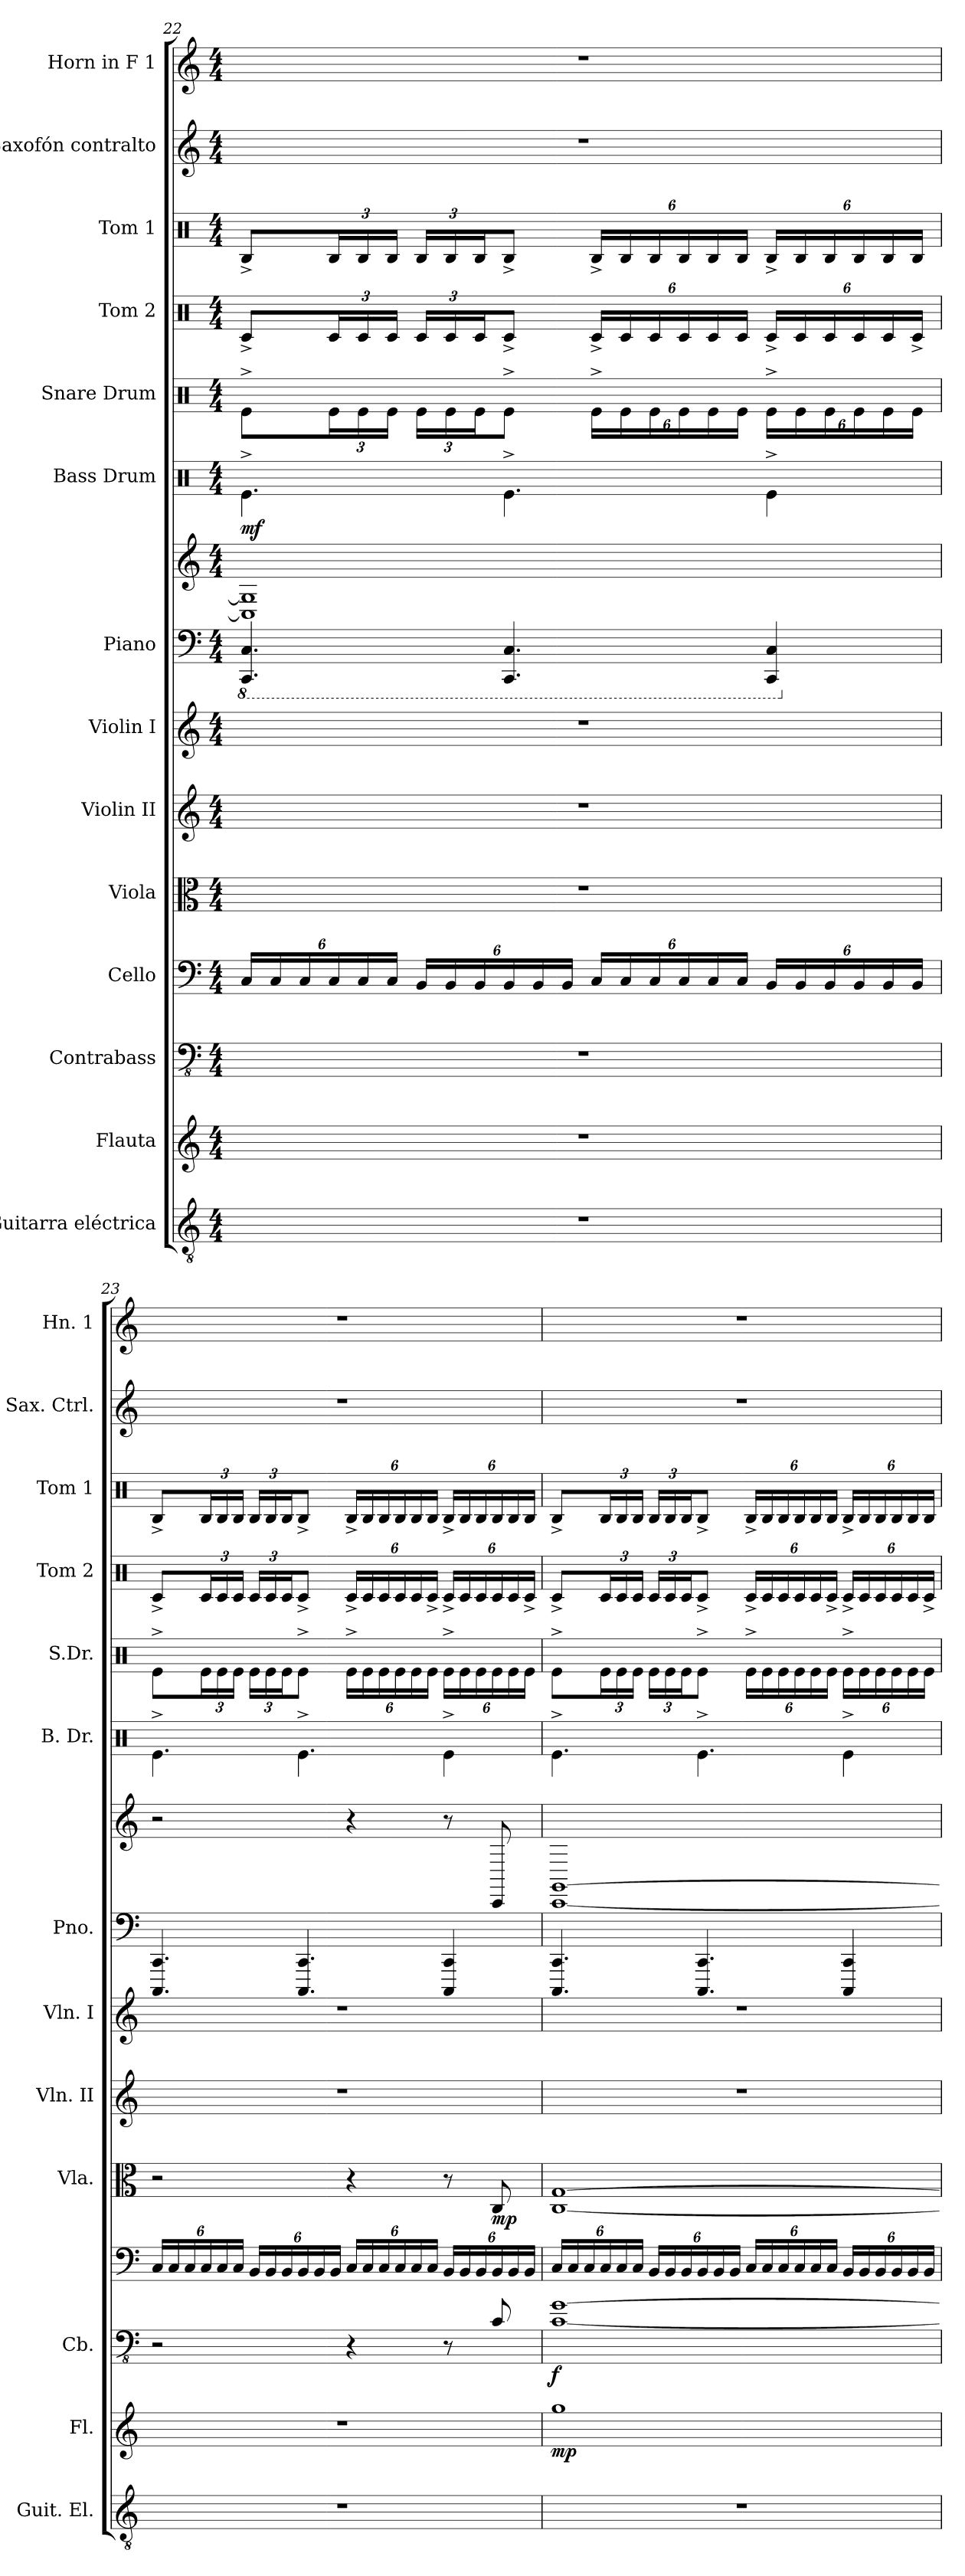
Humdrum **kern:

**kern	**kern	**dynam	**kern	**dynam	**kern	**kern	**dynam	**kern	**kern	**kern	**kern	**kern	**dynam	**kern	**kern	**kern	**kern	**kern
*part14	*part13	*part13	*part12	*part12	*part11	*part10	*part10	*part9	*part8	*part7	*part7	*part6	*part6	*part5	*part4	*part3	*part2	*part1
*staff15	*staff14	*staff14	*staff13	*staff13	*staff12	*staff11	*staff11	*staff10	*staff9	*staff8	*staff7	*staff6	*staff6	*staff5	*staff4	*staff3	*staff2	*staff1
*I"Guitarra eléctrica	*I"Flauta	*	*I"Contrabass	*	*I"Cello	*I"Viola	*	*I"Violin II	*I"Violin I	*I"Piano	*	*I"Bass Drum	*	*I"Snare Drum	*I"Tom 2	*I"Tom 1	*I"Saxofón contralto	*I"Horn in F 1
*I'Guit. El.	*I'Fl.	*	*I'Cb.	*	*	*I'Vla.	*	*I'Vln. II	*I'Vln. I	*I'Pno.	*	*I'B. Dr.	*	*I'S.Dr.	*I'Tom 2	*I'Tom 1	*I'Sax. Ctrl.	*I'Hn. 1
*clefGv2	*clefG2	*	*clefFv4	*	*clefF4	*clefC3	*	*clefG2	*clefG2	*clefF4	*clefG2	*clefX	*	*clefX	*clefX	*clefX	*clefG2	*clefG2
*	*	*	*ITrd7c12	*	*	*	*	*	*	*	*	*	*	*	*	*	*ITrd5c9	*ITrd4c7
*k[]	*k[]	*	*k[]	*	*k[]	*k[]	*	*k[]	*k[]	*k[]	*k[]	*k[]	*	*k[]	*k[]	*k[]	*k[b-e-a-]	*k[b-]
*M4/4	*M4/4	*	*M4/4	*	*M4/4	*M4/4	*	*M4/4	*M4/4	*M4/4	*M4/4	*M4/4	*	*M4/4	*M4/4	*M4/4	*M4/4	*M4/4
*	*	*	*	*	*Xbrackettup	*	*	*	*	*	*	*	*	*	*	*	*	*
*	*	*	*	*	*	*	*	*	*	*8ba	*	*	*	*	*	*	*	*
=22	=22	=22	=22	=22	=22	=22	=22	=22	=22	=22	=22	=22	=22	=22	=22	=22	=22	=22
!	!	!	!	!	!	!	!	!	!	!	!	!	!LO:DY:b	!	!	!	!	!
1r	1r	.	1r	.	24C/LL	1r	.	1r	1r	4.CCC/ 4.CC/	1C] 1G]	4.Re^\	mf	8Re^\L	8Rc^/L	8RB^/L	1r	1r
.	.	.	.	.	24C/	.	.	.	.	.	.	.	.	.	.	.	.	.
.	.	.	.	.	24C/	.	.	.	.	.	.	.	.	.	.	.	.	.
*	*	*	*	*	*	*	*	*	*	*	*	*	*	*Xbrackettup	*Xbrackettup	*Xbrackettup	*	*
.	.	.	.	.	24C/	.	.	.	.	.	.	.	.	24Re\L	24Rc/L	24RB/L	.	.
.	.	.	.	.	24C/	.	.	.	.	.	.	.	.	24Re\	24Rc/	24RB/	.	.
.	.	.	.	.	24C/JJ	.	.	.	.	.	.	.	.	24Re\JJ	24Rc/JJ	24RB/JJ	.	.
.	.	.	.	.	24BB/LL	.	.	.	.	.	.	.	.	24Re\LL	24Rc/LL	24RB/LL	.	.
.	.	.	.	.	24BB/	.	.	.	.	.	.	.	.	24Re\	24Rc/	24RB/	.	.
.	.	.	.	.	24BB/	.	.	.	.	.	.	.	.	24Re\J	24Rc/J	24RB/J	.	.
.	.	.	.	.	24BB/	.	.	.	.	4.CCC/ 4.CC/	.	4.Re^\	.	8Re^\J	8Rc^/J	8RB^/J	.	.
.	.	.	.	.	24BB/	.	.	.	.	.	.	.	.	.	.	.	.	.
.	.	.	.	.	24BB/JJ	.	.	.	.	.	.	.	.	.	.	.	.	.
.	.	.	.	.	24C/LL	.	.	.	.	.	.	.	.	24Re^\LL	24Rc^/LL	24RB^/LL	.	.
.	.	.	.	.	24C/	.	.	.	.	.	.	.	.	24Re\	24Rc/	24RB/	.	.
.	.	.	.	.	24C/	.	.	.	.	.	.	.	.	24Re\	24Rc/	24RB/	.	.
.	.	.	.	.	24C/	.	.	.	.	.	.	.	.	24Re\	24Rc/	24RB/	.	.
.	.	.	.	.	24C/	.	.	.	.	.	.	.	.	24Re\	24Rc/	24RB/	.	.
.	.	.	.	.	24C/JJ	.	.	.	.	.	.	.	.	24Re\JJ	24Rc/JJ	24RB/JJ	.	.
.	.	.	.	.	24BB/LL	.	.	.	.	4CCC/ 4CC/	.	4Re^\	.	24Re^\LL	24Rc^/LL	24RB^/LL	.	.
.	.	.	.	.	24BB/	.	.	.	.	.	.	.	.	24Re\	24Rc/	24RB/	.	.
.	.	.	.	.	24BB/	.	.	.	.	.	.	.	.	24Re\	24Rc/	24RB/	.	.
.	.	.	.	.	24BB/	.	.	.	.	.	.	.	.	24Re\	24Rc/	24RB/	.	.
.	.	.	.	.	24BB/	.	.	.	.	.	.	.	.	24Re\	24Rc/	24RB/	.	.
.	.	.	.	.	24BB/JJ	.	.	.	.	.	.	.	.	24Re\JJ	24Rc^/JJ	24RB/JJ	.	.
!!LO:PB:g=z
=23	=23	=23	=23	=23	=23	=23	=23	=23	=23	=23	=23	=23	=23	=23	=23	=23	=23	=23
*	*	*	*	*	*	*	*	*	*	*X8ba	*	*	*	*	*	*	*	*
1r	1r	.	2r	.	24C/LL	2r	.	1r	1r	4.CCC/ 4.CC/	2r	4.Re^\	.	8Re^\L	8Rc^/L	8RB^/L	1r	1r
.	.	.	.	.	24C/	.	.	.	.	.	.	.	.	.	.	.	.	.
.	.	.	.	.	24C/	.	.	.	.	.	.	.	.	.	.	.	.	.
.	.	.	.	.	24C/	.	.	.	.	.	.	.	.	24Re\L	24Rc/L	24RB/L	.	.
.	.	.	.	.	24C/	.	.	.	.	.	.	.	.	24Re\	24Rc/	24RB/	.	.
.	.	.	.	.	24C/JJ	.	.	.	.	.	.	.	.	24Re\JJ	24Rc/JJ	24RB/JJ	.	.
.	.	.	.	.	24BB/LL	.	.	.	.	.	.	.	.	24Re\LL	24Rc/LL	24RB/LL	.	.
.	.	.	.	.	24BB/	.	.	.	.	.	.	.	.	24Re\	24Rc/	24RB/	.	.
.	.	.	.	.	24BB/	.	.	.	.	.	.	.	.	24Re\J	24Rc/J	24RB/J	.	.
.	.	.	.	.	24BB/	.	.	.	.	4.CCC/ 4.CC/	.	4.Re^\	.	8Re^\J	8Rc^/J	8RB^/J	.	.
.	.	.	.	.	24BB/	.	.	.	.	.	.	.	.	.	.	.	.	.
.	.	.	.	.	24BB/JJ	.	.	.	.	.	.	.	.	.	.	.	.	.
.	.	.	4r	.	24C/LL	4r	.	.	.	.	4r	.	.	24Re^\LL	24Rc^/LL	24RB^/LL	.	.
.	.	.	.	.	24C/	.	.	.	.	.	.	.	.	24Re\	24Rc/	24RB/	.	.
.	.	.	.	.	24C/	.	.	.	.	.	.	.	.	24Re\	24Rc/	24RB/	.	.
.	.	.	.	.	24C/	.	.	.	.	.	.	.	.	24Re\	24Rc/	24RB/	.	.
.	.	.	.	.	24C/	.	.	.	.	.	.	.	.	24Re\	24Rc/	24RB/	.	.
.	.	.	.	.	24C/JJ	.	.	.	.	.	.	.	.	24Re\JJ	24Rc^/JJ	24RB/JJ	.	.
.	.	.	8r	.	24BB/LL	8r	.	.	.	4CCC/ 4CC/	8r	4Re^\	.	24Re^\LL	24Rc^/LL	24RB^/LL	.	.
.	.	.	.	.	24BB/	.	.	.	.	.	.	.	.	24Re\	24Rc/	24RB/	.	.
.	.	.	.	.	24BB/	.	.	.	.	.	.	.	.	24Re\	24Rc/	24RB/	.	.
!	!	!	!	!	!	!	!LO:DY:b	!	!	!	!	!	!	!	!	!	!	!
.	.	.	8CC/	.	24BB/	8C/	mp	.	.	.	8CC/	.	.	24Re\	24Rc/	24RB/	.	.
.	.	.	.	.	24BB/	.	.	.	.	.	.	.	.	24Re\	24Rc/	24RB/	.	.
.	.	.	.	.	24BB/JJ	.	.	.	.	.	.	.	.	24Re\JJ	24Rc^/JJ	24RB/JJ	.	.
=24	=24	=24	=24	=24	=24	=24	=24	=24	=24	=24	=24	=24	=24	=24	=24	=24	=24	=24
!	!	!LO:DY:b	!	!LO:DY:b	!	!	!	!	!	!	!	!	!	!	!	!	!	!
1r	1gg	mp	[1CC [1GG	f	24C/LL	[1C [1G	.	1r	1r	4.CCC/ 4.CC/	[1CC [1GG	4.Re^\	.	8Re^\L	8Rc^/L	8RB^/L	1r	1r
.	.	.	.	.	24C/	.	.	.	.	.	.	.	.	.	.	.	.	.
.	.	.	.	.	24C/	.	.	.	.	.	.	.	.	.	.	.	.	.
.	.	.	.	.	24C/	.	.	.	.	.	.	.	.	24Re\L	24Rc/L	24RB/L	.	.
.	.	.	.	.	24C/	.	.	.	.	.	.	.	.	24Re\	24Rc/	24RB/	.	.
.	.	.	.	.	24C/JJ	.	.	.	.	.	.	.	.	24Re\JJ	24Rc/JJ	24RB/JJ	.	.
.	.	.	.	.	24BB/LL	.	.	.	.	.	.	.	.	24Re\LL	24Rc/LL	24RB/LL	.	.
.	.	.	.	.	24BB/	.	.	.	.	.	.	.	.	24Re\	24Rc/	24RB/	.	.
.	.	.	.	.	24BB/	.	.	.	.	.	.	.	.	24Re\J	24Rc/J	24RB/J	.	.
.	.	.	.	.	24BB/	.	.	.	.	4.CCC/ 4.CC/	.	4.Re^\	.	8Re^\J	8Rc^/J	8RB^/J	.	.
.	.	.	.	.	24BB/	.	.	.	.	.	.	.	.	.	.	.	.	.
.	.	.	.	.	24BB/JJ	.	.	.	.	.	.	.	.	.	.	.	.	.
.	.	.	.	.	24C/LL	.	.	.	.	.	.	.	.	24Re^\LL	24Rc^/LL	24RB^/LL	.	.
.	.	.	.	.	24C/	.	.	.	.	.	.	.	.	24Re\	24Rc/	24RB/	.	.
.	.	.	.	.	24C/	.	.	.	.	.	.	.	.	24Re\	24Rc/	24RB/	.	.
.	.	.	.	.	24C/	.	.	.	.	.	.	.	.	24Re\	24Rc/	24RB/	.	.
.	.	.	.	.	24C/	.	.	.	.	.	.	.	.	24Re\	24Rc/	24RB/	.	.
.	.	.	.	.	24C/JJ	.	.	.	.	.	.	.	.	24Re\JJ	24Rc^/JJ	24RB/JJ	.	.
.	.	.	.	.	24BB/LL	.	.	.	.	4CCC/ 4CC/	.	4Re^\	.	24Re^\LL	24Rc^/LL	24RB^/LL	.	.
.	.	.	.	.	24BB/	.	.	.	.	.	.	.	.	24Re\	24Rc/	24RB/	.	.
.	.	.	.	.	24BB/	.	.	.	.	.	.	.	.	24Re\	24Rc/	24RB/	.	.
.	.	.	.	.	24BB/	.	.	.	.	.	.	.	.	24Re\	24Rc/	24RB/	.	.
.	.	.	.	.	24BB/	.	.	.	.	.	.	.	.	24Re\	24Rc/	24RB/	.	.
.	.	.	.	.	24BB/JJ	.	.	.	.	.	.	.	.	24Re\JJ	24Rc^/JJ	24RB/JJ	.	.
=	=	=	=	=	=	=	=	=	=	=	=	=	=	=	=	=	=	=
*-	*-	*-	*-	*-	*-	*-	*-	*-	*-	*-	*-	*-	*-	*-	*-	*-	*-	*-
